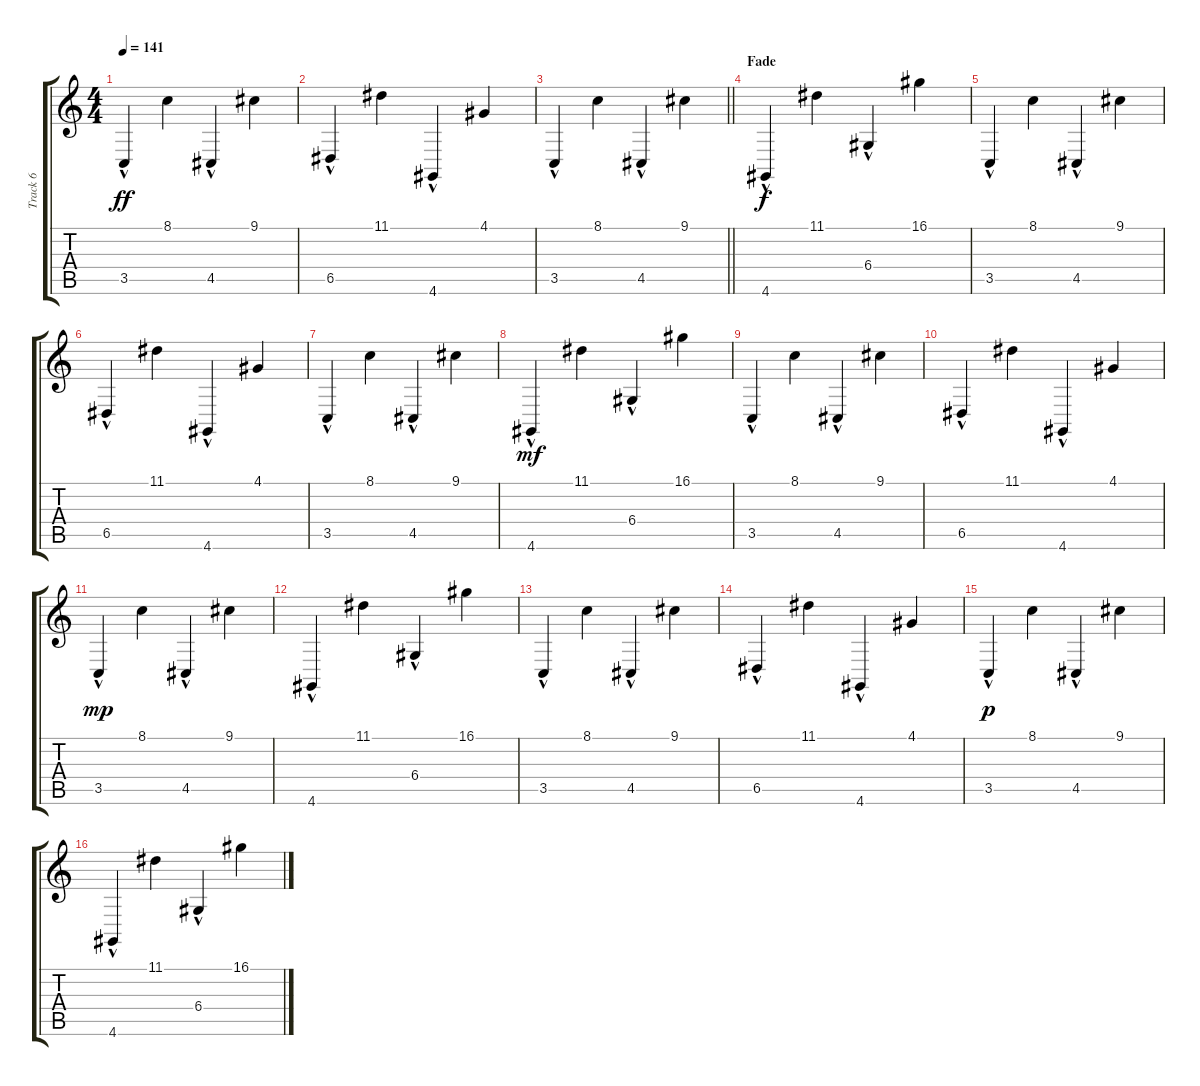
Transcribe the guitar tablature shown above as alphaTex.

\track ("Track 6" "Track 6") {instrument electricpiano1}
\staff {score tabs}
\tuning (E4 B3 G3 D3 A2 E2) {hide}
\ts (4 4)
\tempo 141
\clef g2
\ks c
3.5{hac}.4{dy ff} 8.1.4 4.5{hac}.4 9.1.4 |
6.5{hac}.4 11.1.4 4.6{hac}.4 4.1.4 |
\barLineRight lightlight
3.5{hac}.4 8.1.4 4.5{hac}.4 9.1.4 |
\section ("" "Fade")
4.6{hac}.4{dy f} 11.1.4 6.4{hac}.4 16.1.4 |
3.5{hac}.4 8.1.4 4.5{hac}.4 9.1.4 |
6.5{hac}.4 11.1.4 4.6{hac}.4 4.1.4 |
3.5{hac}.4 8.1.4 4.5{hac}.4 9.1.4 |
4.6{hac}.4{dy mf} 11.1.4 6.4{hac}.4 16.1.4 |
3.5{hac}.4 8.1.4 4.5{hac}.4 9.1.4 |
6.5{hac}.4 11.1.4 4.6{hac}.4 4.1.4 |
3.5{hac}.4{dy mp} 8.1.4 4.5{hac}.4 9.1.4 |
4.6{hac}.4 11.1.4 6.4{hac}.4 16.1.4 |
3.5{hac}.4 8.1.4 4.5{hac}.4 9.1.4 |
6.5{hac}.4 11.1.4 4.6{hac}.4 4.1.4 |
3.5{hac}.4{dy p} 8.1.4 4.5{hac}.4 9.1.4 |
4.6{hac}.4 11.1.4 6.4{hac}.4 16.1.4
